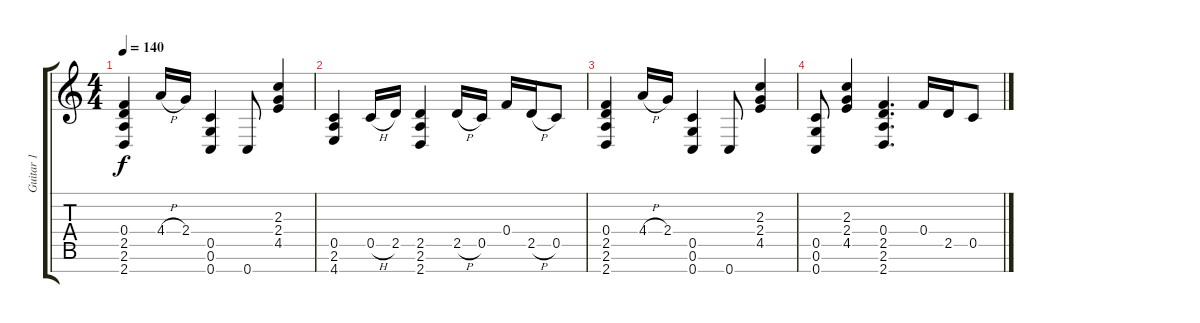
\track ("Guitar 1" "Guitar 1") {solo instrument distortionguitar}
\staff {score tabs}
\tuning (G4 Eb4 Bb3 F3 C3 G2 C2) {hide}
\ts (4 4)
\tempo 140
\clef g2
\ks c
(0.4 2.5 2.6 2.7).4{dy f} 4.4{h}.16 2.4.16 (0.5 0.6 0.7).4 0.7.8 (2.3 2.4 4.5).4 |
(0.5 2.6 4.7).4 0.5{h}.16 2.5.16 (2.5 2.6 2.7).4 2.5{h}.16 0.5.16 0.4.16 2.5{h}.16 0.5.8 |
(0.4 2.5 2.6 2.7).4 4.4{h}.16 2.4.16 (0.5 0.6 0.7).4 0.7.8 (2.3 2.4 4.5).4 |
(0.5 0.6 0.7).8 (2.3 2.4 4.5).4 (0.4 2.5 2.6 2.7).4{d} 0.4.16 2.5.16 0.5.8
